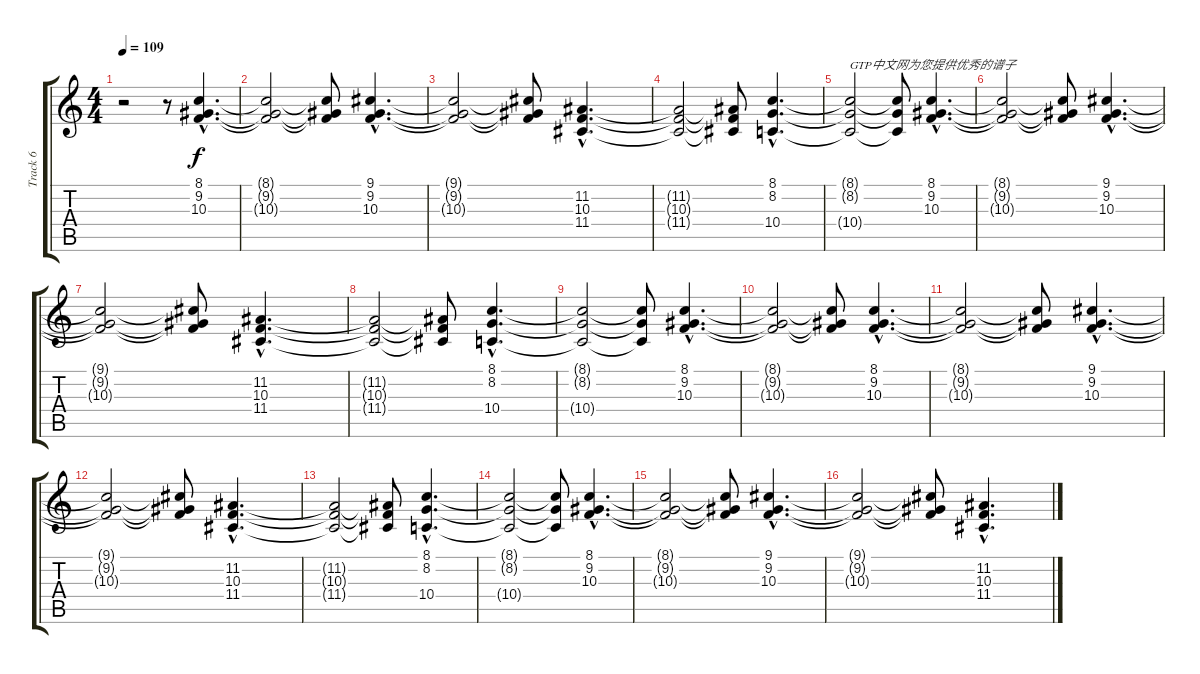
\track ("Track 6" "Track 6") {instrument stringensemble2}
\staff {score tabs}
\tuning (E4 B3 G3 D3 A2 E2) {hide}
\ts (4 4)
\tempo 109
\clef g2
\ks c
r.2{dy f instrument stringensemble2} r.8 (8.1{hac} 9.2{hac} 10.3{hac}).4{d} |
(8.1{t} 9.2{t} 10.3{t}).2 (8.1{t} 9.2{t} 10.3{t}).8 (9.1{hac} 9.2{hac} 10.3{hac}).4{d} |
(9.1{t} 9.2{t} 10.3{t}).2 (9.1{t} 9.2{t} 10.3{t}).8 (11.2{hac} 10.3{hac} 11.4{hac}).4{d} |
(11.2{t} 10.3{t} 11.4{t}).2 (11.2{t} 10.3{t} 11.4{t}).8 (8.1{hac} 8.2{hac} 10.4{hac}).4{d} |
(8.1{t} 8.2{t} 10.4{t}).2{txt "GTP中文网为您提供优秀的谱子"} (8.1{t} 8.2{t} 10.4{t}).8 (8.1{hac} 9.2{hac} 10.3{hac}).4{d} |
(8.1{t} 9.2{t} 10.3{t}).2 (8.1{t} 9.2{t} 10.3{t}).8 (9.1{hac} 9.2{hac} 10.3{hac}).4{d} |
(9.1{t} 9.2{t} 10.3{t}).2 (9.1{t} 9.2{t} 10.3{t}).8 (11.2{hac} 10.3{hac} 11.4{hac}).4{d} |
(11.2{t} 10.3{t} 11.4{t}).2 (11.2{t} 10.3{t} 11.4{t}).8 (8.1{hac} 8.2{hac} 10.4{hac}).4{d} |
(8.1{t} 8.2{t} 10.4{t}).2 (8.1{t} 8.2{t} 10.4{t}).8 (8.1{hac} 9.2{hac} 10.3{hac}).4{d} |
(8.1{t} 9.2{t} 10.3{t}).2 (8.1{t} 9.2{t} 10.3{t}).8 (8.1{hac} 9.2{hac} 10.3{hac}).4{d} |
(8.1{t} 9.2{t} 10.3{t}).2 (8.1{t} 9.2{t} 10.3{t}).8 (9.1{hac} 9.2{hac} 10.3{hac}).4{d} |
(9.1{t} 9.2{t} 10.3{t}).2 (9.1{t} 9.2{t} 10.3{t}).8 (11.2{hac} 10.3{hac} 11.4{hac}).4{d} |
(11.2{t} 10.3{t} 11.4{t}).2 (11.2{t} 10.3{t} 11.4{t}).8 (8.1{hac} 8.2{hac} 10.4{hac}).4{d} |
(8.1{t} 8.2{t} 10.4{t}).2 (8.1{t} 8.2{t} 10.4{t}).8 (8.1{hac} 9.2{hac} 10.3{hac}).4{d} |
(8.1{t} 9.2{t} 10.3{t}).2 (8.1{t} 9.2{t} 10.3{t}).8 (9.1{hac} 9.2{hac} 10.3{hac}).4{d} |
(9.1{t} 9.2{t} 10.3{t}).2 (9.1{t} 9.2{t} 10.3{t}).8 (11.2{hac} 10.3{hac} 11.4{hac}).4{d}
